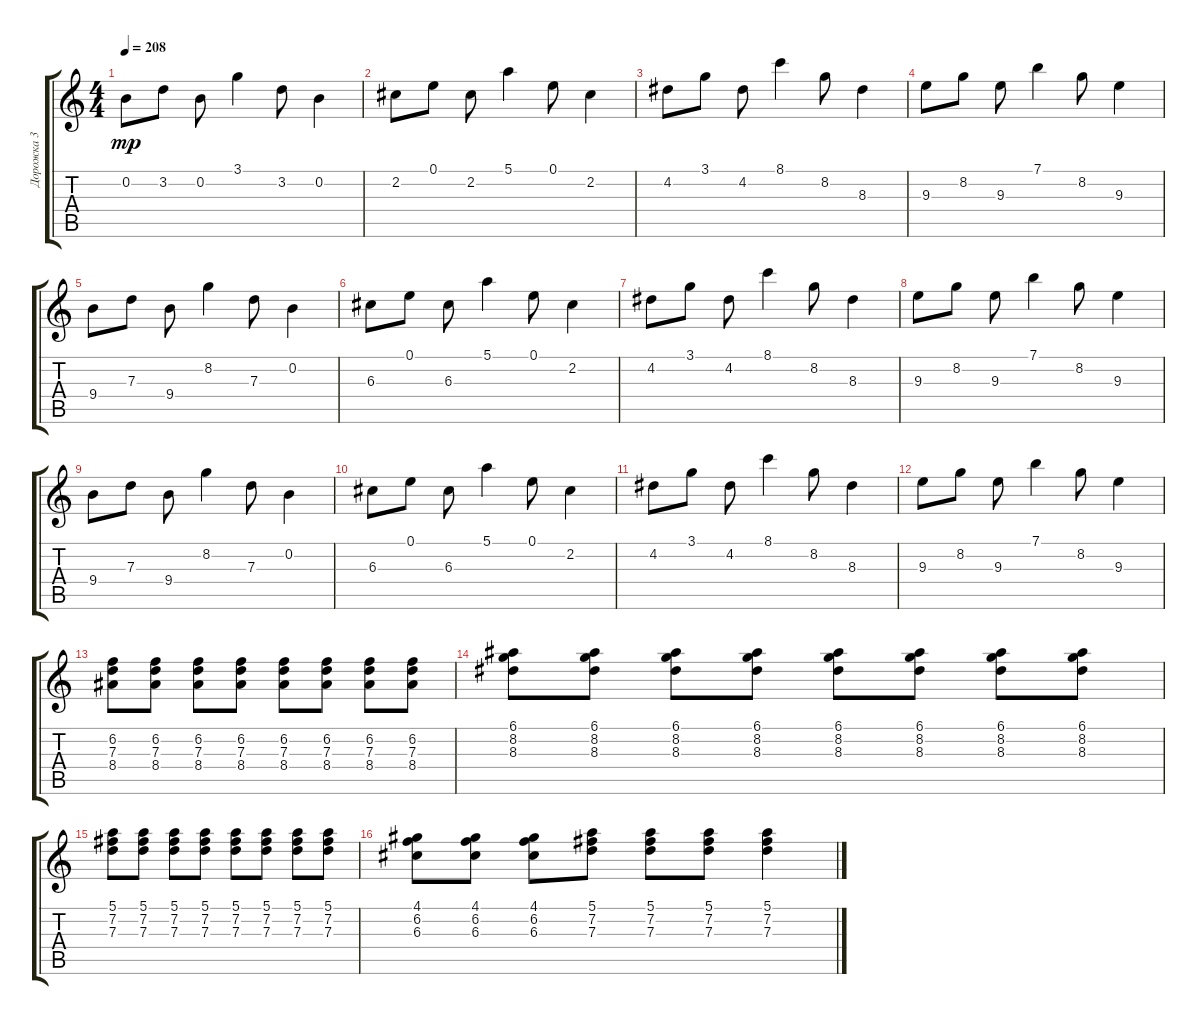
\track ("Дорожка 3" "Дорожка 3") {instrument overdrivenguitar}
\staff {score tabs}
\tuning (E4 B3 G3 D3 A2 E2) {hide}
\ts (4 4)
\tempo 208
\clef g2
\ks c
0.2.8{dy mp} 3.2.8 0.2.8 3.1.4 3.2.8 0.2.4 |
2.2.8 0.1.8 2.2.8 5.1.4 0.1.8 2.2.4 |
4.2.8 3.1.8 4.2.8 8.1.4 8.2.8 8.3.4 |
9.3.8 8.2.8 9.3.8 7.1.4 8.2.8 9.3.4 |
9.4.8 7.3.8 9.4.8 8.2.4 7.3.8 0.2.4 |
6.3.8 0.1.8 6.3.8 5.1.4 0.1.8 2.2.4 |
4.2.8 3.1.8 4.2.8 8.1.4 8.2.8 8.3.4 |
9.3.8 8.2.8 9.3.8 7.1.4 8.2.8 9.3.4 |
9.4.8 7.3.8 9.4.8 8.2.4 7.3.8 0.2.4 |
6.3.8 0.1.8 6.3.8 5.1.4 0.1.8 2.2.4 |
4.2.8 3.1.8 4.2.8 8.1.4 8.2.8 8.3.4 |
9.3.8 8.2.8 9.3.8 7.1.4 8.2.8 9.3.4 |
(6.2 7.3 8.4).8 (6.2 7.3 8.4).8 (6.2 7.3 8.4).8 (6.2 7.3 8.4).8 (6.2 7.3 8.4).8 (6.2 7.3 8.4).8 (6.2 7.3 8.4).8 (6.2 7.3 8.4).8 |
(6.1 8.2 8.3).8 (6.1 8.2 8.3).8 (6.1 8.2 8.3).8 (6.1 8.2 8.3).8 (6.1 8.2 8.3).8 (6.1 8.2 8.3).8 (6.1 8.2 8.3).8 (6.1 8.2 8.3).8 |
(5.1 7.2 7.3).8 (5.1 7.2 7.3).8 (5.1 7.2 7.3).8 (5.1 7.2 7.3).8 (5.1 7.2 7.3).8 (5.1 7.2 7.3).8 (5.1 7.2 7.3).8 (5.1 7.2 7.3).8 |
(4.1 6.2 6.3).8 (4.1 6.2 6.3).8 (4.1 6.2 6.3).8 (5.1 7.2 7.3).8 (5.1 7.2 7.3).8 (5.1 7.2 7.3).8 (5.1 7.2 7.3).4
